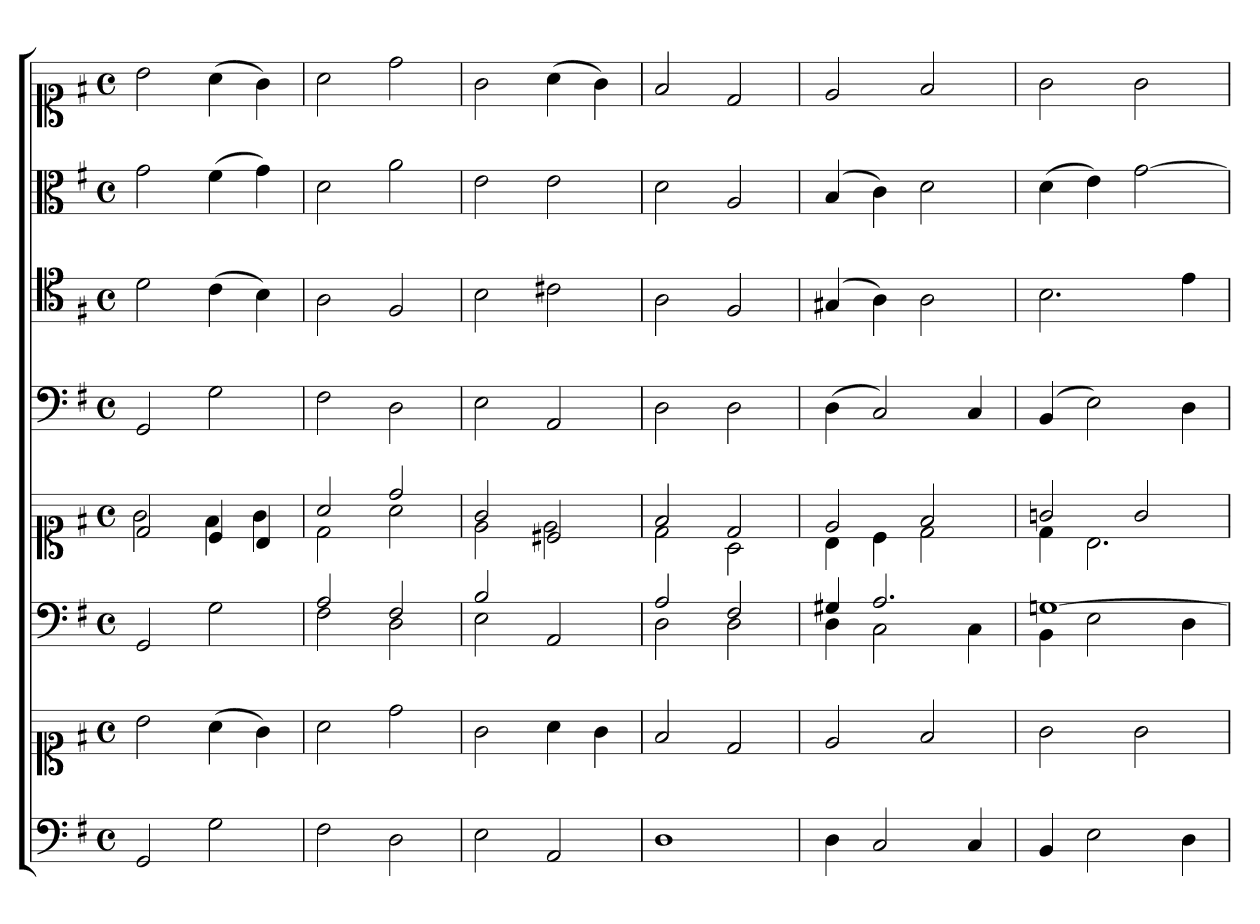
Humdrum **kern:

**kern	**kern	**kern	**kern	**kern	**kern	**kern	**kern
*part6	*part6	*part5	*part5	*part4	*part3	*part2	*part1
*staff8	*staff7	*staff6	*staff5	*staff4	*staff3	*staff2	*staff1
*clefF4	*clefC1	*clefF4	*clefC1	*clefF4	*clefC4	*clefC3	*clefC1
*k[f#]	*k[f#]	*k[f#]	*k[f#]	*k[f#]	*k[f#]	*k[f#]	*k[f#]
*G:	*G:	*G:	*G:	*G:	*G:	*G:	*G:
*M4/4	*M4/4	*M4/4	*M4/4	*M4/4	*M4/4	*M4/4	*M4/4
*met(c)	*met(c)	*met(c)	*met(c)	*met(c)	*met(c)	*met(c)	*met(c)
*MM180	*MM180	*MM180	*MM180	*MM180	*MM180	*MM180	*MM180
=1	=1	=1	=1	=1	=1	=1	=1
*	*	*	*^	*	*	*	*
2GG	2b	2GG	2d	2g	2GG	2d	2g	2b
2G	(4a	2G	4c	4f#	2G	(4c	(4f#	(4a
.	4g)	.	4B	4g	.	4B)	4g)	4g)
=2	=2	=2	=2	=2	=2	=2	=2	=2
*	*	*^	*	*	*	*	*	*
2F#	2a	2A	2F#	2a	2d	2F#	2A	2d	2a
2D	2dd	2F#	2D	2dd	2a	2D	2F#	2a	2dd
=3	=3	=3	=3	=3	=3	=3	=3	=3	=3
2E	2g	2B	2E	2g	2e	2E	2B	2e	2g
2AA	4a	4ryy	2AA	2c#X	2e	2AA	2c#X	2e	(4a
.	4g	4ryy	.	.	.	.	.	.	4g)
=4	=4	=4	=4	=4	=4	=4	=4	=4	=4
1D	2f#	2A	2D	2f#	2d	2D	2A	2d	2f#
.	2d	2F#	2D	2d	2A	2D	2F#	2A	2d
=5	=5	=5	=5	=5	=5	=5	=5	=5	=5
4D	2e	4G#X	4D	2e	4B	(4D	(4G#X	(4B	2e
2C	.	2.A	2C	.	4c	2C)	4A)	4c)	.
.	2f#	.	.	2f#	2d	.	2A	2d	2f#
4C	.	.	4C	.	.	4C	.	.	.
=6	=6	=6	=6	=6	=6	=6	=6	=6	=6
4BB	2g	[1Gn	4BB	2gn	4d	(4BB	2.B	(4d	2g
2E	.	.	2E	.	2.B	2E)	.	4e)	.
.	2g	.	.	2g	.	.	.	[2g	2g
4D	.	.	4D	.	.	4D	4e	.	.
*	*	*v	*v	*	*	*	*	*	*
*	*	*	*v	*v	*	*	*	*
=	=	=	=	=	=	=	=
*-	*-	*-	*-	*-	*-	*-	*-
